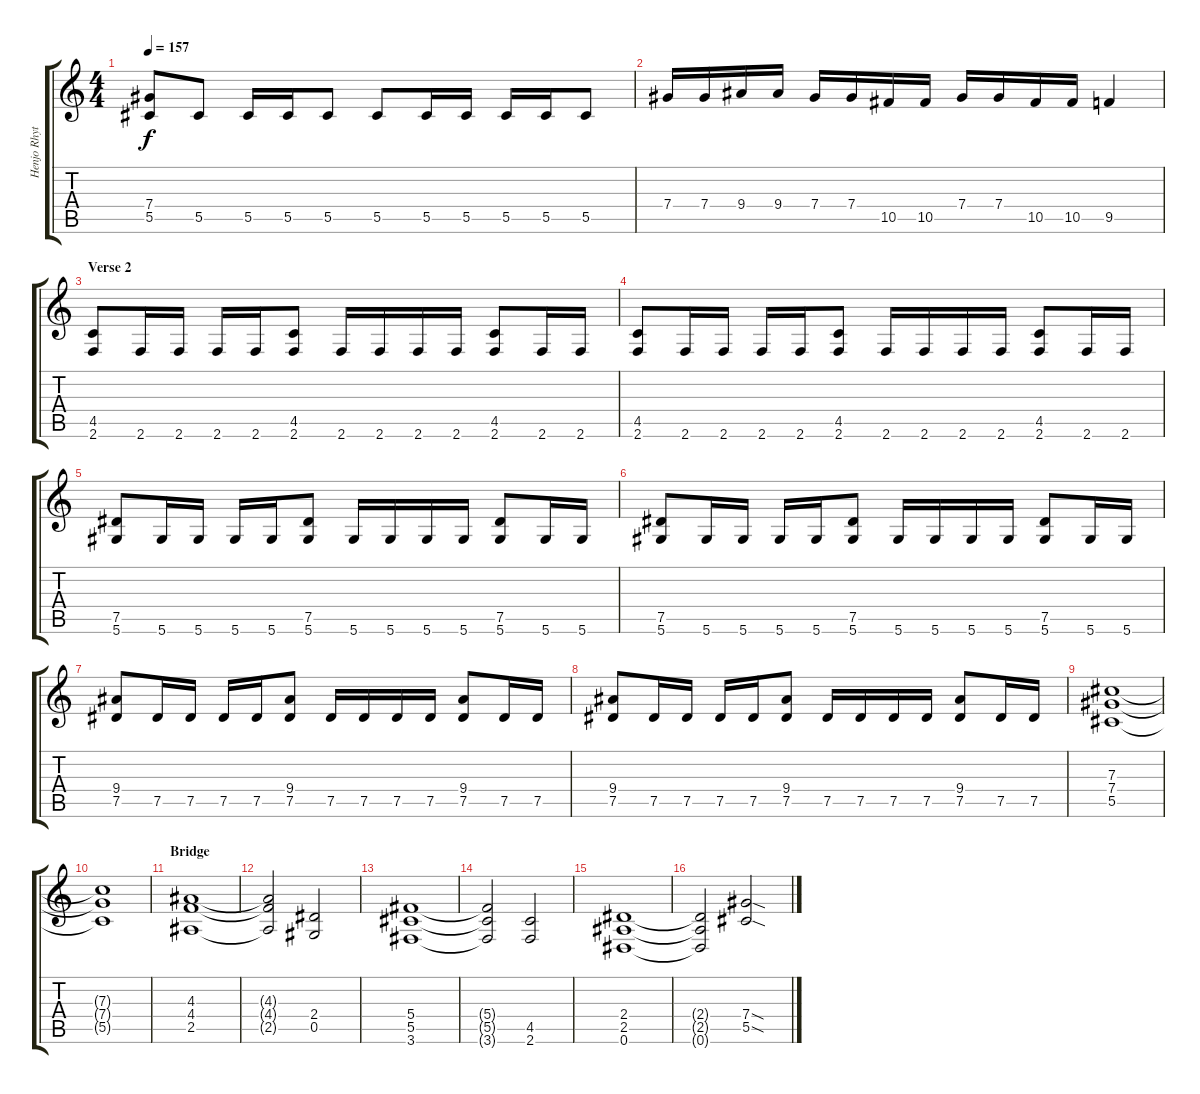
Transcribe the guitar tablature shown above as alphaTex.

\track ("Henjo Rhytm" "Henjo Rhyt") {instrument distortionguitar}
\staff {score tabs}
\tuning (Eb4 Bb3 Gb3 Db3 Ab2 Eb2) {hide}
\ts (4 4)
\tempo 157
\clef g2
\ks c
(7.4 5.5).8{dy f} 5.5.8 5.5.16 5.5.16 5.5.8 5.5.8 5.5.16 5.5.16 5.5.16 5.5.16 5.5.8 |
7.4.16 7.4.16 9.4.16 9.4.16 7.4.16 7.4.16 10.5.16 10.5.16 7.4.16 7.4.16 10.5.16 10.5.16 9.5.4 |
\section ("" "Verse 2")
(4.5 2.6).8 2.6.16 2.6.16 2.6.16 2.6.16 (4.5 2.6).8 2.6.16 2.6.16 2.6.16 2.6.16 (4.5 2.6).8 2.6.16 2.6.16 |
(4.5 2.6).8 2.6.16 2.6.16 2.6.16 2.6.16 (4.5 2.6).8 2.6.16 2.6.16 2.6.16 2.6.16 (4.5 2.6).8 2.6.16 2.6.16 |
(7.5 5.6).8 5.6.16 5.6.16 5.6.16 5.6.16 (7.5 5.6).8 5.6.16 5.6.16 5.6.16 5.6.16 (7.5 5.6).8 5.6.16 5.6.16 |
(7.5 5.6).8 5.6.16 5.6.16 5.6.16 5.6.16 (7.5 5.6).8 5.6.16 5.6.16 5.6.16 5.6.16 (7.5 5.6).8 5.6.16 5.6.16 |
(9.4 7.5).8 7.5.16 7.5.16 7.5.16 7.5.16 (9.4 7.5).8 7.5.16 7.5.16 7.5.16 7.5.16 (9.4 7.5).8 7.5.16 7.5.16 |
(9.4 7.5).8 7.5.16 7.5.16 7.5.16 7.5.16 (9.4 7.5).8 7.5.16 7.5.16 7.5.16 7.5.16 (9.4 7.5).8 7.5.16 7.5.16 |
(7.3 7.4 5.5).1 |
(7.3{t} 7.4{t} 5.5{t}).1 |
\section ("" "Bridge")
(4.3 4.4 2.5).1 |
(4.3{t} 4.4{t} 2.5{t}).2 (2.4 0.5).2 |
(5.4 5.5 3.6).1 |
(5.4{t} 5.5{t} 3.6{t}).2 (4.5 2.6).2 |
(2.4 2.5 0.6).1 |
(2.4{t} 2.5{t} 0.6{t}).2 (7.4{sod} 5.5{sod}).2
